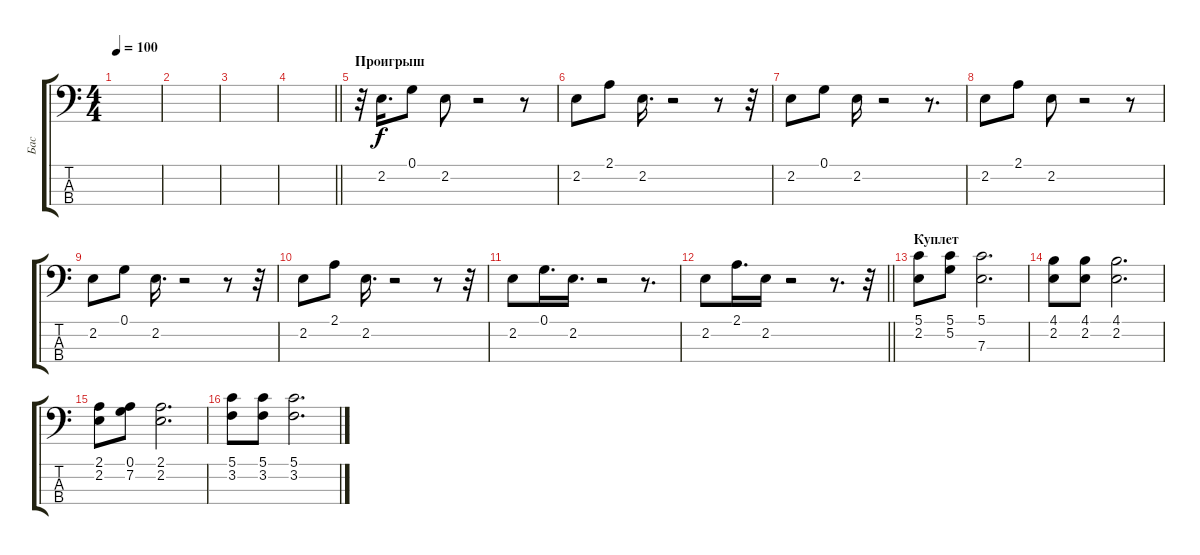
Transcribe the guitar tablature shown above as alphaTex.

\track ("Бас" "Бас") {instrument electricbassfinger}
\staff {score tabs}
\tuning (G2 D2 A1 E1) {hide}
\ts (4 4)
\tempo 100
\clef f4
\ks c
|
|
|
\barLineRight lightlight
|
\section ("" "Проигрыш")
r.32 2.2.16{d} 0.1.8 2.2.8 r.2 r.8 |
2.2.8 2.1.8 2.2.16{d} r.2 r.8 r.32 |
2.2.8 0.1.8 2.2.16 r.2 r.8{d} |
2.2.8 2.1.8 2.2.8 r.2 r.8 |
2.2.8 0.1.8 2.2.16{d} r.2 r.8 r.32 |
2.2.8 2.1.8 2.2.16{d} r.2 r.8 r.32 |
2.2.8 0.1.16{d} 2.2.16{d} r.2 r.8{d} |
\barLineRight lightlight
2.2.8 2.1.16{d} 2.2.16 r.2 r.8{d} r.32 |
\section ("" "Куплет")
(5.1 2.2).8 (5.1 5.2).8 (5.1 7.3).2{d} |
(4.1 2.2).8 (4.1 2.2).8 (4.1 2.2).2{d} |
(2.1 2.2).8 (0.1 7.2).8 (2.1 2.2).2{d} |
(5.1 3.2).8 (5.1 3.2).8 (5.1 3.2).2{d}
